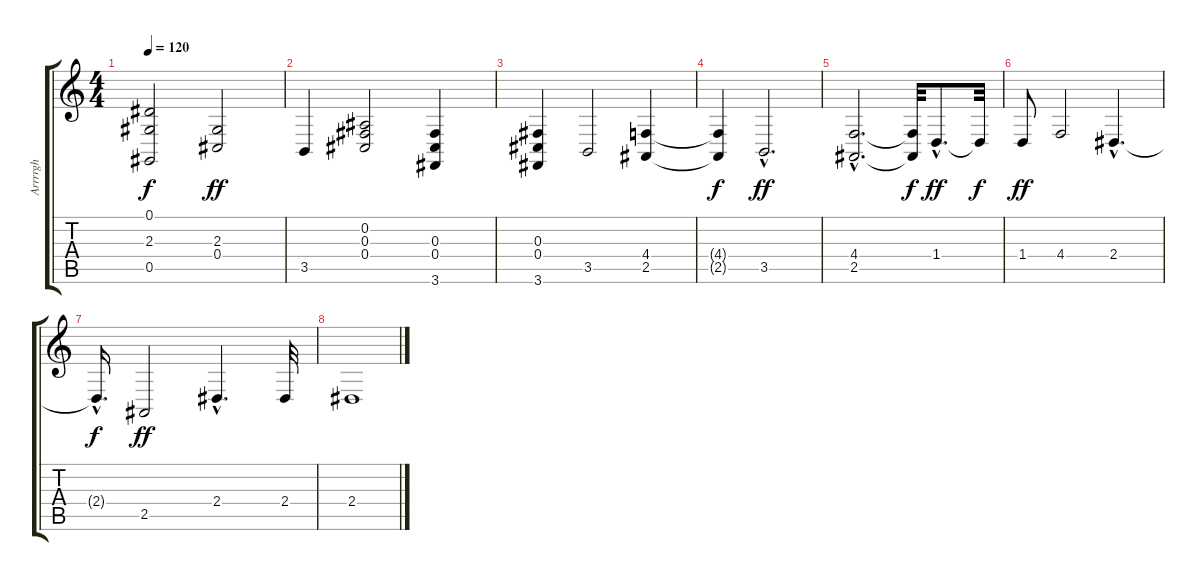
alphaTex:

\track ("Arrrrgh" "Arrrrgh") {instrument choiraahs}
\staff {score tabs}
\tuning (Eb4 Bb3 Gb3 Db3 Ab2 Eb2) {hide}
\ts (4 4)
\tempo 120
\clef g2
\ks c
(0.1{t} 2.3{t} 0.5{t}).2{dy f} (2.3 0.4).2{dy ff} |
3.5.4 (0.2 0.3 0.4).2 (0.3 0.4 3.6).4 |
(0.3 0.4 3.6).4 3.5.2 (4.4 2.5).4 |
(4.4{t} 2.5{t}).4{dy f} 3.5{hac}.2{d dy ff} |
(4.4{hac} 2.5{hac}).2{d} (4.4{t} 2.5{t}).32{dy f} 1.4{hac}.8{d dy ff} 1.4{t}.32{dy f} |
1.4.8{dy ff} 4.4.2 2.4{hac}.4{d} |
2.4{hac t}.16{d dy f} 2.5.2{dy ff} 2.4{hac}.4{d} 2.4.32 |
2.4.1
